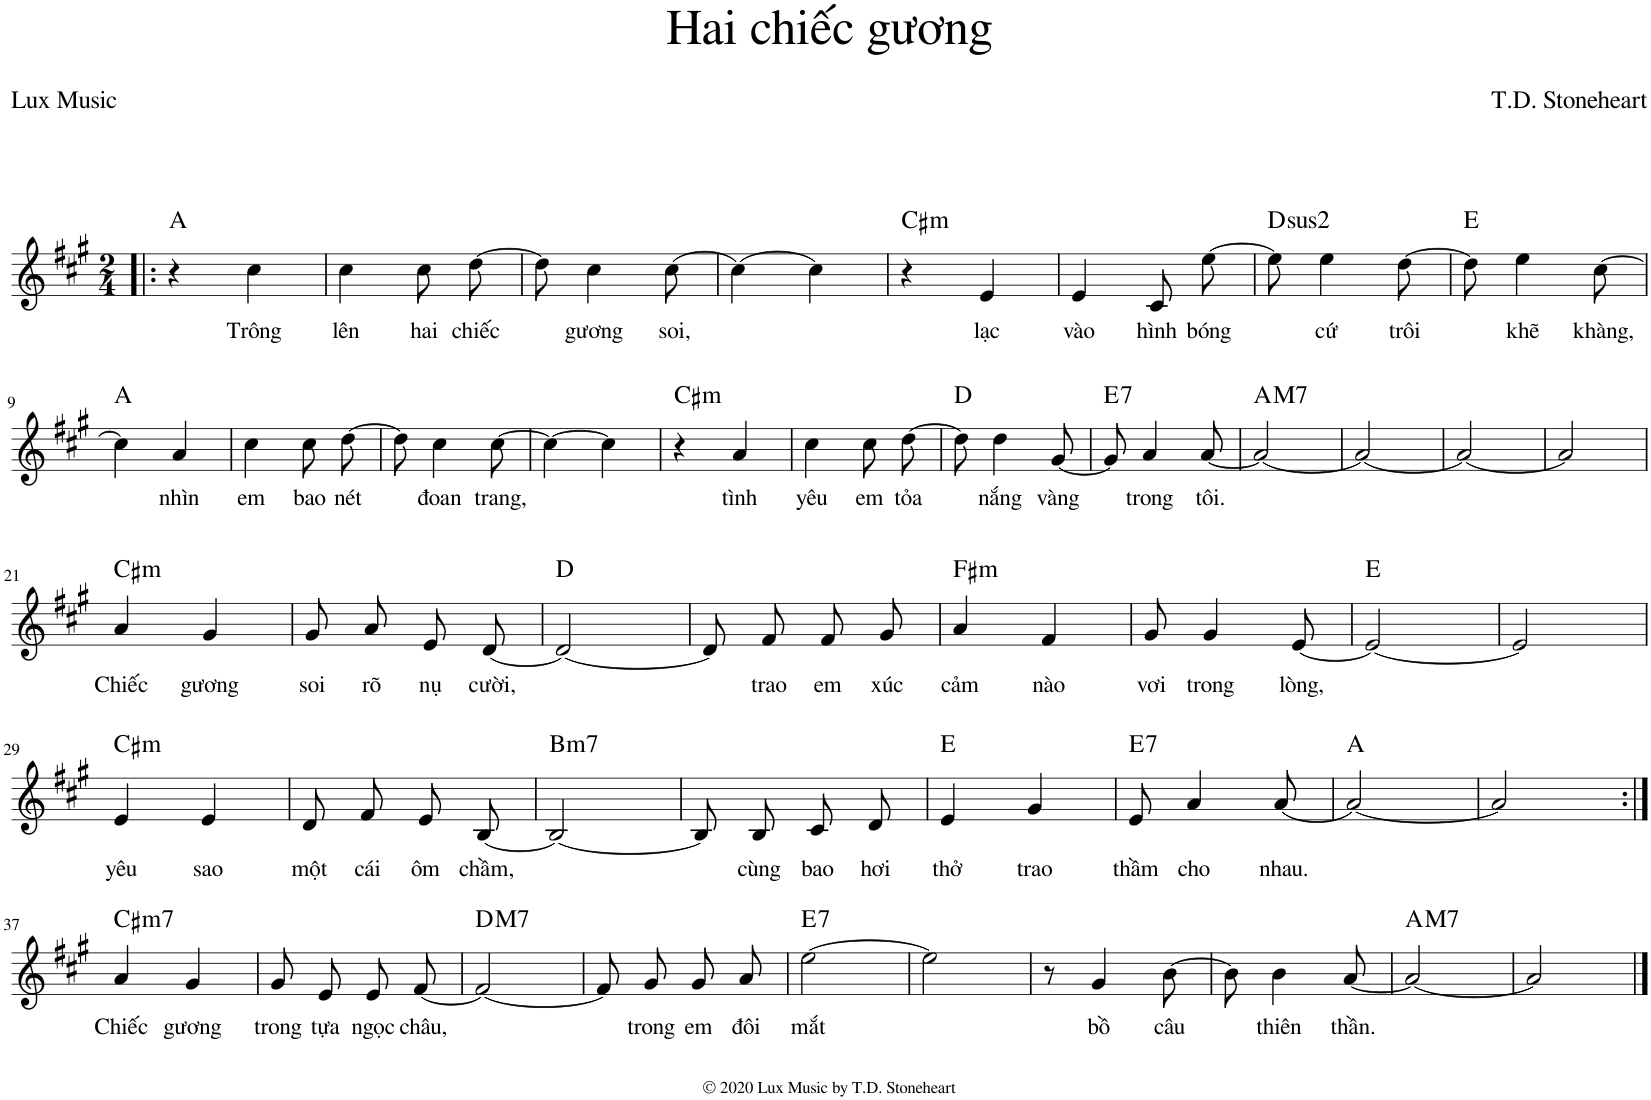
**kern	**text	**harte
*part1	*part1	*part1
*staff1	*staff1	*
*I"Piano	*	*
*I'Pno.	*	*
*clefG2	*	*
*k[f#c#g#]	*	*
*M2/4	*	*
=1!|:	=1!|:	=1!|:
4r	.	A:maj
!	!LO:LY:b	!
4cc#\	Trông	.
=2	=2	=2
!	!LO:LY:b	!
4cc#\	lên	.
!	!LO:LY:b	!
8cc#\L	hai	.
!	!LO:LY:b	!
[8dd\J	chiếc	.
=3	=3	=3
8dd\]	.	.
!	!LO:LY:b	!
4cc#\	gương	.
!	!LO:LY:b	!
[8cc#\	soi,	.
=4	=4	=4
4cc#\_	.	.
4cc#\]	.	.
=5	=5	=5
!	!	!LO:H:kt=m
4r	.	C#:min
!	!LO:LY:b	!
4e/	lạc	.
=6	=6	=6
!	!LO:LY:b	!
4e/	vào	.
!	!LO:LY:b	!
8c#/L	hình	.
!	!LO:LY:b	!
[8ee/J	bóng	.
=7	=7	=7
!	!	!LO:H:kt=2
8ee\]	.	D:(1,2,5)
!	!LO:LY:b	!
4ee\	cứ	.
!	!LO:LY:b	!
[8dd\	trôi	.
=8	=8	=8
8dd\]	.	E:maj
!	!LO:LY:b	!
4ee\	khẽ	.
!	!LO:LY:b	!
[8cc#\	khàng,	.
!!LO:LB:g=z
=9	=9	=9
4cc#\]	.	A:maj
!	!LO:LY:b	!
4a/	nhìn	.
=10	=10	=10
!	!LO:LY:b	!
4cc#\	em	.
!	!LO:LY:b	!
8cc#\L	bao	.
!	!LO:LY:b	!
[8dd\J	nét	.
=11	=11	=11
8dd\]	.	.
!	!LO:LY:b	!
4cc#\	đoan	.
!	!LO:LY:b	!
[8cc#\	trang,	.
=12	=12	=12
4cc#\_	.	.
4cc#\]	.	.
=13	=13	=13
!	!	!LO:H:kt=m
4r	.	C#:min
!	!LO:LY:b	!
4a/	tình	.
=14	=14	=14
!	!LO:LY:b	!
4cc#\	yêu	.
!	!LO:LY:b	!
8cc#\L	em	.
!	!LO:LY:b	!
[8dd\J	tỏa	.
=15	=15	=15
8dd\]	.	D:maj
!	!LO:LY:b	!
4dd\	nắng	.
!	!LO:LY:b	!
[8g#/	vàng	.
=16	=16	=16
!	!	!LO:H:kt=7
8g#/]	.	E:7
!	!LO:LY:b	!
4a/	trong	.
!	!LO:LY:b	!
[8a/	tôi.	.
=17	=17	=17
!	!	!LO:H:kt=M7
2a/_	.	A:maj7
=18	=18	=18
2a/_	.	.
=19	=19	=19
2a/_	.	.
=20	=20	=20
2a/]	.	.
!!LO:LB:g=z
=21	=21	=21
!	!LO:LY:b	!LO:H:kt=m
4a/	Chiếc	C#:min
!	!LO:LY:b	!
4g#/	gương	.
=22	=22	=22
!	!LO:LY:b	!
8g#/L	soi	.
!	!LO:LY:b	!
8a/J	rõ	.
!	!LO:LY:b	!
8e/L	nụ	.
!	!LO:LY:b	!
[8d/J	cười,	.
=23	=23	=23
2d/_	.	D:maj
=24	=24	=24
8d/L]	.	.
!	!LO:LY:b	!
8f#/J	trao	.
!	!LO:LY:b	!
8f#/L	em	.
!	!LO:LY:b	!
8g#/J	xúc	.
=25	=25	=25
!	!LO:LY:b	!LO:H:kt=m
4a/	cảm	F#:min
!	!LO:LY:b	!
4f#/	nào	.
=26	=26	=26
!	!LO:LY:b	!
8g#/	vơi	.
!	!LO:LY:b	!
4g#/	trong	.
!	!LO:LY:b	!
[8e/	lòng,	.
=27	=27	=27
2e/_	.	E:maj
=28	=28	=28
2e/]	.	.
!!LO:LB:g=z
=29	=29	=29
!	!LO:LY:b	!LO:H:kt=m
4e/	yêu	C#:min
!	!LO:LY:b	!
4e/	sao	.
=30	=30	=30
!	!LO:LY:b	!
8d/L	một	.
!	!LO:LY:b	!
8f#/J	cái	.
!	!LO:LY:b	!
8e/L	ôm	.
!	!LO:LY:b	!
[8B/J	chầm,	.
=31	=31	=31
!	!	!LO:H:kt=m7
2B/_	.	B:min7
=32	=32	=32
8B/L]	.	.
!	!LO:LY:b	!
8B/J	cùng	.
!	!LO:LY:b	!
8c#/L	bao	.
!	!LO:LY:b	!
8d/J	hơi	.
=33	=33	=33
!	!LO:LY:b	!
4e/	thở	E:maj
!	!LO:LY:b	!
4g#/	trao	.
=34	=34	=34
!	!LO:LY:b	!LO:H:kt=7
8e/	thầm	E:7
!	!LO:LY:b	!
4a/	cho	.
!	!LO:LY:b	!
[8a/	nhau.	.
=35	=35	=35
2a/_	.	A:maj
=36	=36	=36
2a/]	.	.
!!LO:LB:g=z
=37:|!	=37:|!	=37:|!
!	!LO:LY:b	!LO:H:kt=m7
4a/	Chiếc	C#:min7
!	!LO:LY:b	!
4g#/	gương	.
=38	=38	=38
!	!LO:LY:b	!
8g#/L	trong	.
!	!LO:LY:b	!
8e/J	tựa	.
!	!LO:LY:b	!
8e/L	ngọc	.
!	!LO:LY:b	!
[8f#/J	châu,	.
=39	=39	=39
!	!	!LO:H:kt=M7
2f#/_	.	D:maj7
=40	=40	=40
8f#/L]	.	.
!	!LO:LY:b	!
8g#/J	trong	.
!	!LO:LY:b	!
8g#/L	em	.
!	!LO:LY:b	!
8a/J	đôi	.
=41	=41	=41
!	!LO:LY:b	!LO:H:kt=7
[2ee\	mắt	E:7
=42	=42	=42
2ee\]	.	.
=43	=43	=43
8r	.	.
!	!LO:LY:b	!
4g#/	bồ	.
!	!LO:LY:b	!
[8b\	câu	.
=44	=44	=44
8b\]	.	.
!	!LO:LY:b	!
4b\	thiên	.
!	!LO:LY:b	!
[8a/	thần.	.
=45	=45	=45
!	!	!LO:H:kt=M7
2a/_	.	A:maj7
=46	=46	=46
2a/]	.	.
==	==	==
*-	*-	*-
